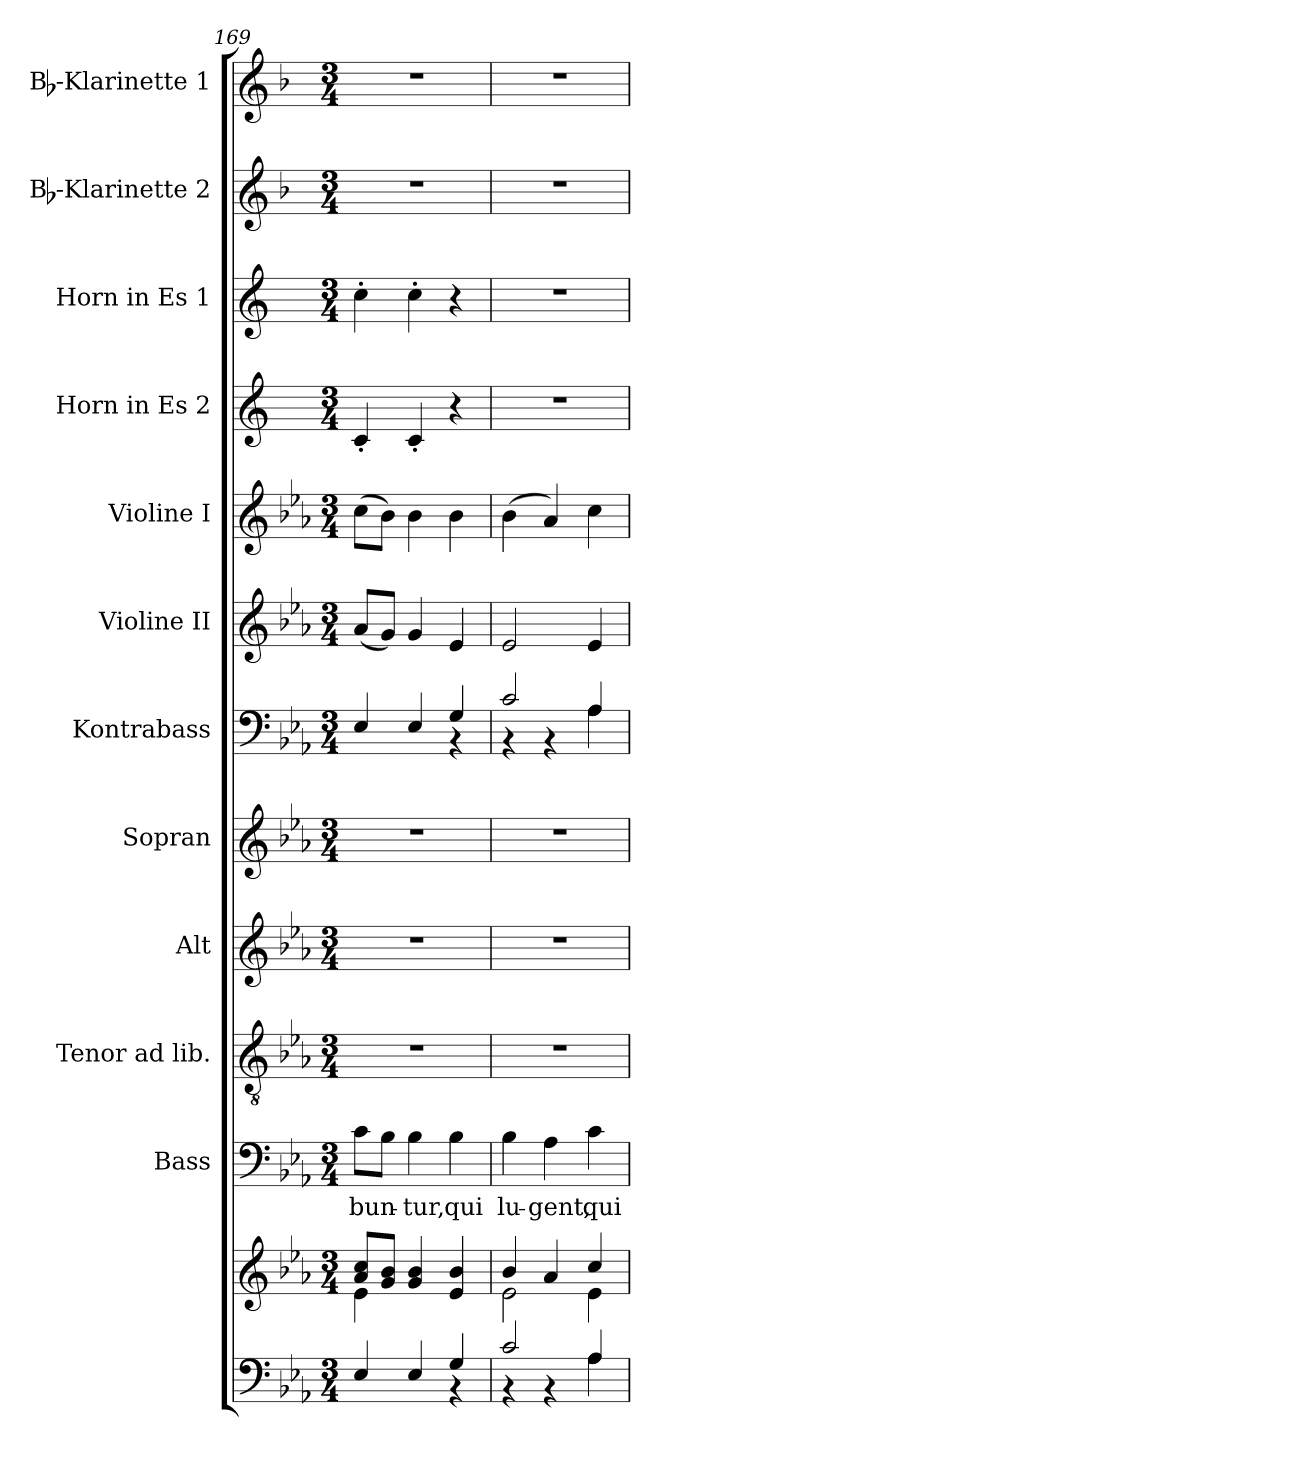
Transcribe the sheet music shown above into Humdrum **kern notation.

**kern	**kern	**kern	**text	**kern	**kern	**kern	**kern	**kern	**kern	**kern	**kern	**kern	**kern
*part12	*part12	*part11	*part11	*part10	*part9	*part8	*part7	*part6	*part5	*part4	*part3	*part2	*part1
*staff13	*staff12	*staff11	*staff11	*staff10	*staff9	*staff8	*staff7	*staff6	*staff5	*staff4	*staff3	*staff2	*staff1
*	*	*I"Bass	*	*I"Tenor ad lib.	*I"Alt	*I"Sopran	*I"Kontrabass	*I"Violine II	*I"Violine I	*I"Horn in Es 2	*I"Horn in Es 1	*I"Bb-Klarinette 2	*I"Bb-Klarinette 1
*	*	*I'B.	*	*I'T.	*I'A.	*I'S.	*I'Kb.	*I'Vl. II	*I'Vl. I	*	*	*I'Bb Kl. 2	*I'Bb Kl. 1
*clefF4	*clefG2	*clefF4	*	*clefGv2	*clefG2	*clefG2	*clefF4	*clefG2	*clefG2	*clefG2	*clefG2	*clefG2	*clefG2
*	*	*	*	*	*	*	*ITrd7c12	*	*	*ITrd5c9	*ITrd5c9	*ITrd1c2	*ITrd1c2
*k[b-e-a-]	*k[b-e-a-]	*k[b-e-a-]	*	*k[b-e-a-]	*k[b-e-a-]	*k[b-e-a-]	*k[b-e-a-]	*k[b-e-a-]	*k[b-e-a-]	*k[b-e-a-]	*k[b-e-a-]	*k[b-e-a-]	*k[b-e-a-]
*E-:	*E-:	*E-:	*	*E-:	*E-:	*E-:	*E-:	*E-:	*E-:	*E-:	*E-:	*E-:	*E-:
*M3/4	*M3/4	*M3/4	*	*M3/4	*M3/4	*M3/4	*M3/4	*M3/4	*M3/4	*M3/4	*M3/4	*M3/4	*M3/4
=169	=169	=169	=169	=169	=169	=169	=169	=169	=169	=169	=169	=169	=169
*^	*^	*	*	*	*	*	*	*	*	*	*	*	*
!	!	!	!	!	!LO:LY:b	!	!	!	!	!	!	!	!	!	!
*	*	*	*	*	*	*	*	*	*^	*	*	*	*	*	*
4E-/	4ryy	8a-/ 8cc/L	4e-\	8c\L	-bun-	2.r	2.r	2.r	4EE-/	4ryy	(<8a-/L	(>8cc\L	4E-'</	4e-'>\	2.r	2.r
.	.	8g/ 8b-/J	.	8B-\J	.	.	.	.	.	.	8g/J)	8b-\J)	.	.	.	.
!	!	!	!	!	!LO:LY:b	!	!	!	!	!	!	!	!	!	!	!
4E-/	4ryy	4g/ 4b-/	2ryy	4B-\	-tur,	.	.	.	4EE-/	4ryy	4g/	4b-\	4E-'</	4e-'>\	.	.
!	!	!	!	!	!LO:LY:b	!	!	!	!	!	!	!	!	!	!	!
4G/	4rBB	4e-/ 4b-/	.	4B-\	qui	.	.	.	4GG/	4rBB	4e-/	4b-\	4r	4r	.	.
=170	=170	=170	=170	=170	=170	=170	=170	=170	=170	=170	=170	=170	=170	=170	=170	=170
!	!	!	!	!	!LO:LY:b	!	!	!	!	!	!	!	!	!	!	!
2c/	4r	4b-/	2e-\	4B-\	lu-	2.r	2.r	2.r	2C/	4r	2e-/	(>4b-\	2.r	2.r	2.r	2.r
!	!	!	!	!	!LO:LY:b	!	!	!	!	!	!	!	!	!	!	!
.	4r	4a-/	.	4A-\	-gent,	.	.	.	.	4r	.	4a-/)	.	.	.	.
!	!	!	!	!	!LO:LY:b	!	!	!	!	!	!	!	!	!	!	!
4A-/	4A-\	4cc/	4e-\	4c\	qui	.	.	.	4AA-/	4AA-\	4e-/	4cc\	.	.	.	.
*v	*v	*	*	*	*	*	*	*	*v	*v	*	*	*	*	*	*
*	*v	*v	*	*	*	*	*	*	*	*	*	*	*	*
=	=	=	=	=	=	=	=	=	=	=	=	=	=
*-	*-	*-	*-	*-	*-	*-	*-	*-	*-	*-	*-	*-	*-
